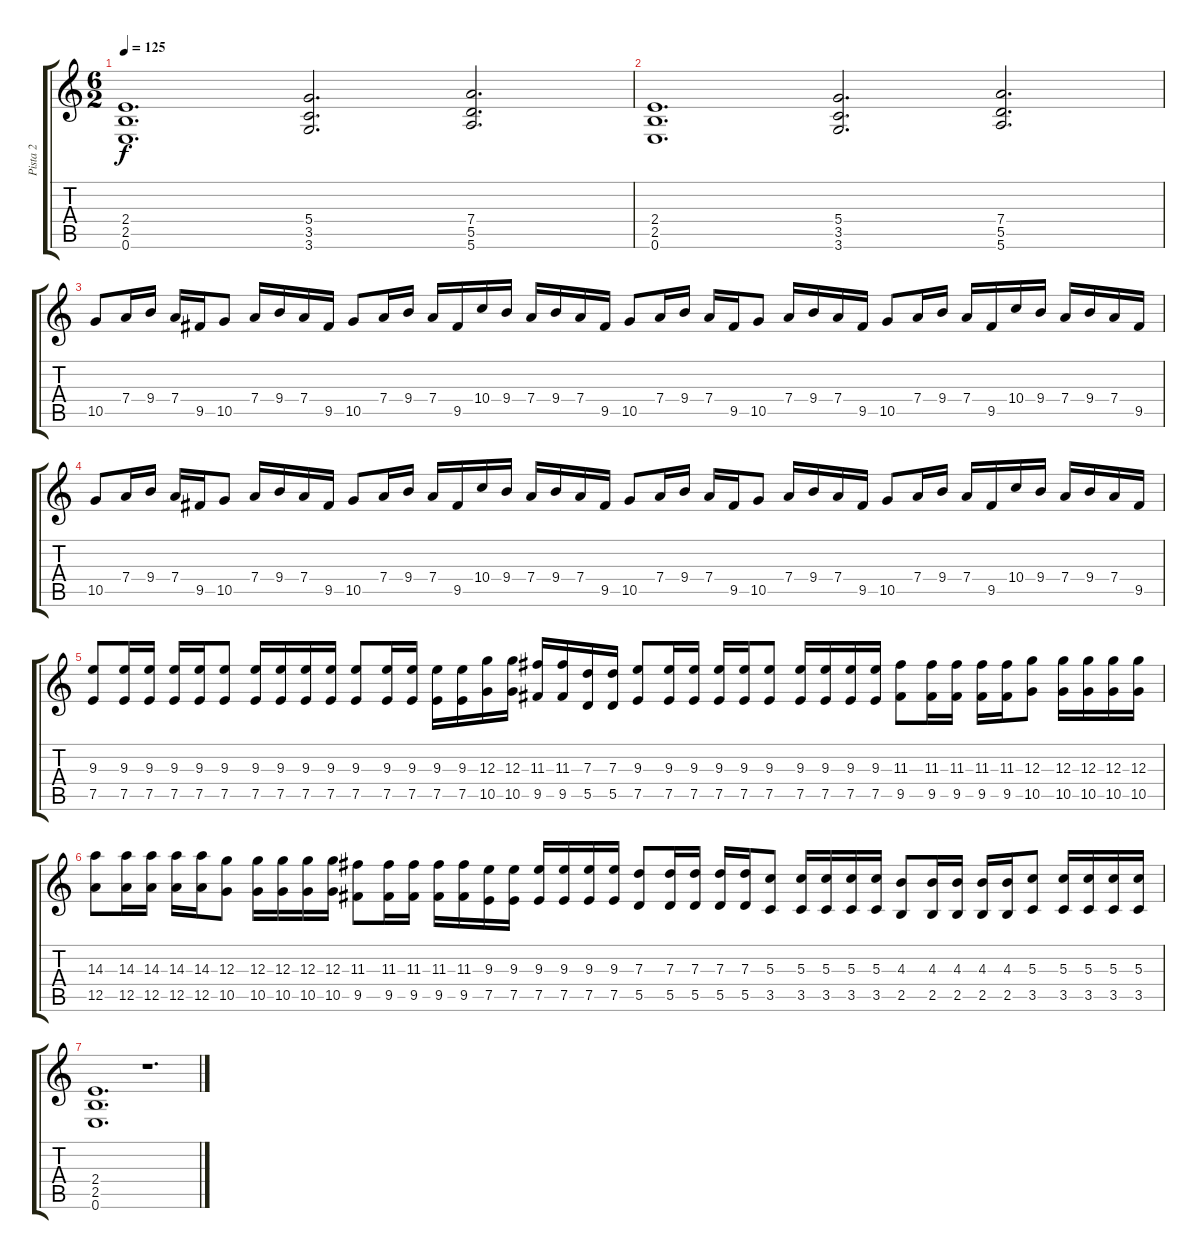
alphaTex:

\track ("Pista 2" "Pista 2") {instrument overdrivenguitar}
\staff {score tabs}
\tuning (E4 B3 G3 D3 A2 E2) {hide}
\ts (6 2)
\tempo 125
\clef g2
\ks c
(2.4 2.5 0.6).1{d dy f} (5.4 3.5 3.6).2{d} (7.4 5.5 5.6).2{d} |
(2.4 2.5 0.6).1{d} (5.4 3.5 3.6).2{d} (7.4 5.5 5.6).2{d} |
10.5.8 7.4.16 9.4.16 7.4.16 9.5.16 10.5.8 7.4.16 9.4.16 7.4.16 9.5.16 10.5.8 7.4.16 9.4.16 7.4.16 9.5.16 10.4.16 9.4.16 7.4.16 9.4.16 7.4.16 9.5.16 10.5.8 7.4.16 9.4.16 7.4.16 9.5.16 10.5.8 7.4.16 9.4.16 7.4.16 9.5.16 10.5.8 7.4.16 9.4.16 7.4.16 9.5.16 10.4.16 9.4.16 7.4.16 9.4.16 7.4.16 9.5.16 |
10.5.8 7.4.16 9.4.16 7.4.16 9.5.16 10.5.8 7.4.16 9.4.16 7.4.16 9.5.16 10.5.8 7.4.16 9.4.16 7.4.16 9.5.16 10.4.16 9.4.16 7.4.16 9.4.16 7.4.16 9.5.16 10.5.8 7.4.16 9.4.16 7.4.16 9.5.16 10.5.8 7.4.16 9.4.16 7.4.16 9.5.16 10.5.8 7.4.16 9.4.16 7.4.16 9.5.16 10.4.16 9.4.16 7.4.16 9.4.16 7.4.16 9.5.16 |
(9.3 7.5).8 (9.3 7.5).16 (9.3 7.5).16 (9.3 7.5).16 (9.3 7.5).16 (9.3 7.5).8 (9.3 7.5).16 (9.3 7.5).16 (9.3 7.5).16 (9.3 7.5).16 (9.3 7.5).8 (9.3 7.5).16 (9.3 7.5).16 (9.3 7.5).16 (9.3 7.5).16 (12.3 10.5).16 (12.3 10.5).16 (11.3 9.5).16 (11.3 9.5).16 (7.3 5.5).16 (7.3 5.5).16 (9.3 7.5).8 (9.3 7.5).16 (9.3 7.5).16 (9.3 7.5).16 (9.3 7.5).16 (9.3 7.5).8 (9.3 7.5).16 (9.3 7.5).16 (9.3 7.5).16 (9.3 7.5).16 (11.3 9.5).8 (11.3 9.5).16 (11.3 9.5).16 (11.3 9.5).16 (11.3 9.5).16 (12.3 10.5).8 (12.3 10.5).16 (12.3 10.5).16 (12.3 10.5).16 (12.3 10.5).16 |
(14.3 12.5).8 (14.3 12.5).16 (14.3 12.5).16 (14.3 12.5).16 (14.3 12.5).16 (12.3 10.5).8 (12.3 10.5).16 (12.3 10.5).16 (12.3 10.5).16 (12.3 10.5).16 (11.3 9.5).8 (11.3 9.5).16 (11.3 9.5).16 (11.3 9.5).16 (11.3 9.5).16 (9.3 7.5).16 (9.3 7.5).16 (9.3 7.5).16 (9.3 7.5).16 (9.3 7.5).16 (9.3 7.5).16 (7.3 5.5).8 (7.3 5.5).16 (7.3 5.5).16 (7.3 5.5).16 (7.3 5.5).16 (5.3 3.5).8 (5.3 3.5).16 (5.3 3.5).16 (5.3 3.5).16 (5.3 3.5).16 (4.3 2.5).8 (4.3 2.5).16 (4.3 2.5).16 (4.3 2.5).16 (4.3 2.5).16 (5.3 3.5).8 (5.3 3.5).16 (5.3 3.5).16 (5.3 3.5).16 (5.3 3.5).16 |
(2.4 2.5 0.6).1{d} r.1{d}
